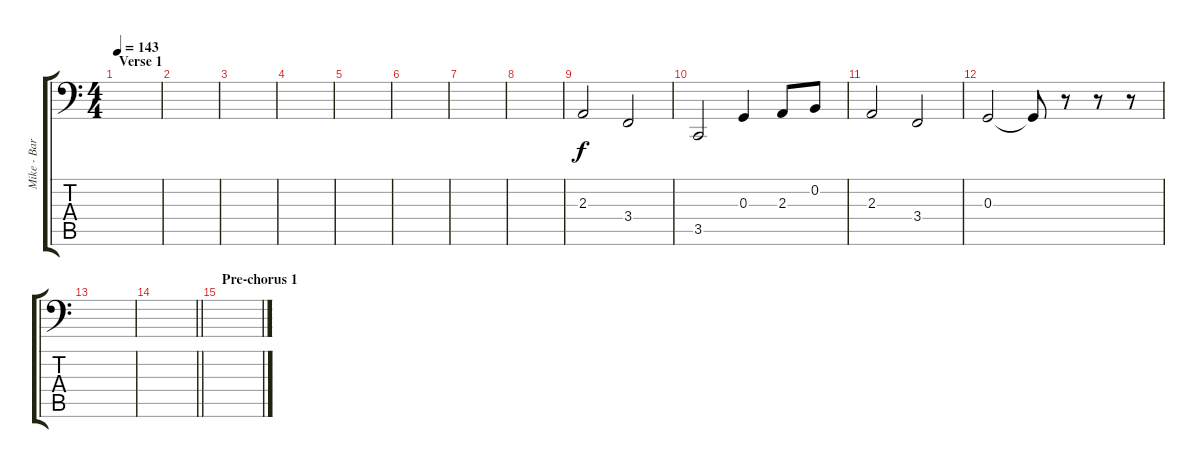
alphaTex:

\track ("Mike - Bari" "Mike - Bar") {instrument baritonesax}
\staff {score tabs}
\tuning (E3 B2 G2 D2 A1 E1) {hide}
\ts (4 4)
\section ("" "Verse 1")
\tempo 143
\clef f4
\ks c
|
|
|
|
|
|
|
|
2.3.2 3.4.2 |
3.5.2 0.3.4 2.3.8 0.2.8 |
2.3.2 3.4.2 |
0.3.2 0.3{t}.8 r.8 r.8 r.8 |
|
\barLineRight lightlight
|
\section ("" "Pre-chorus 1")
